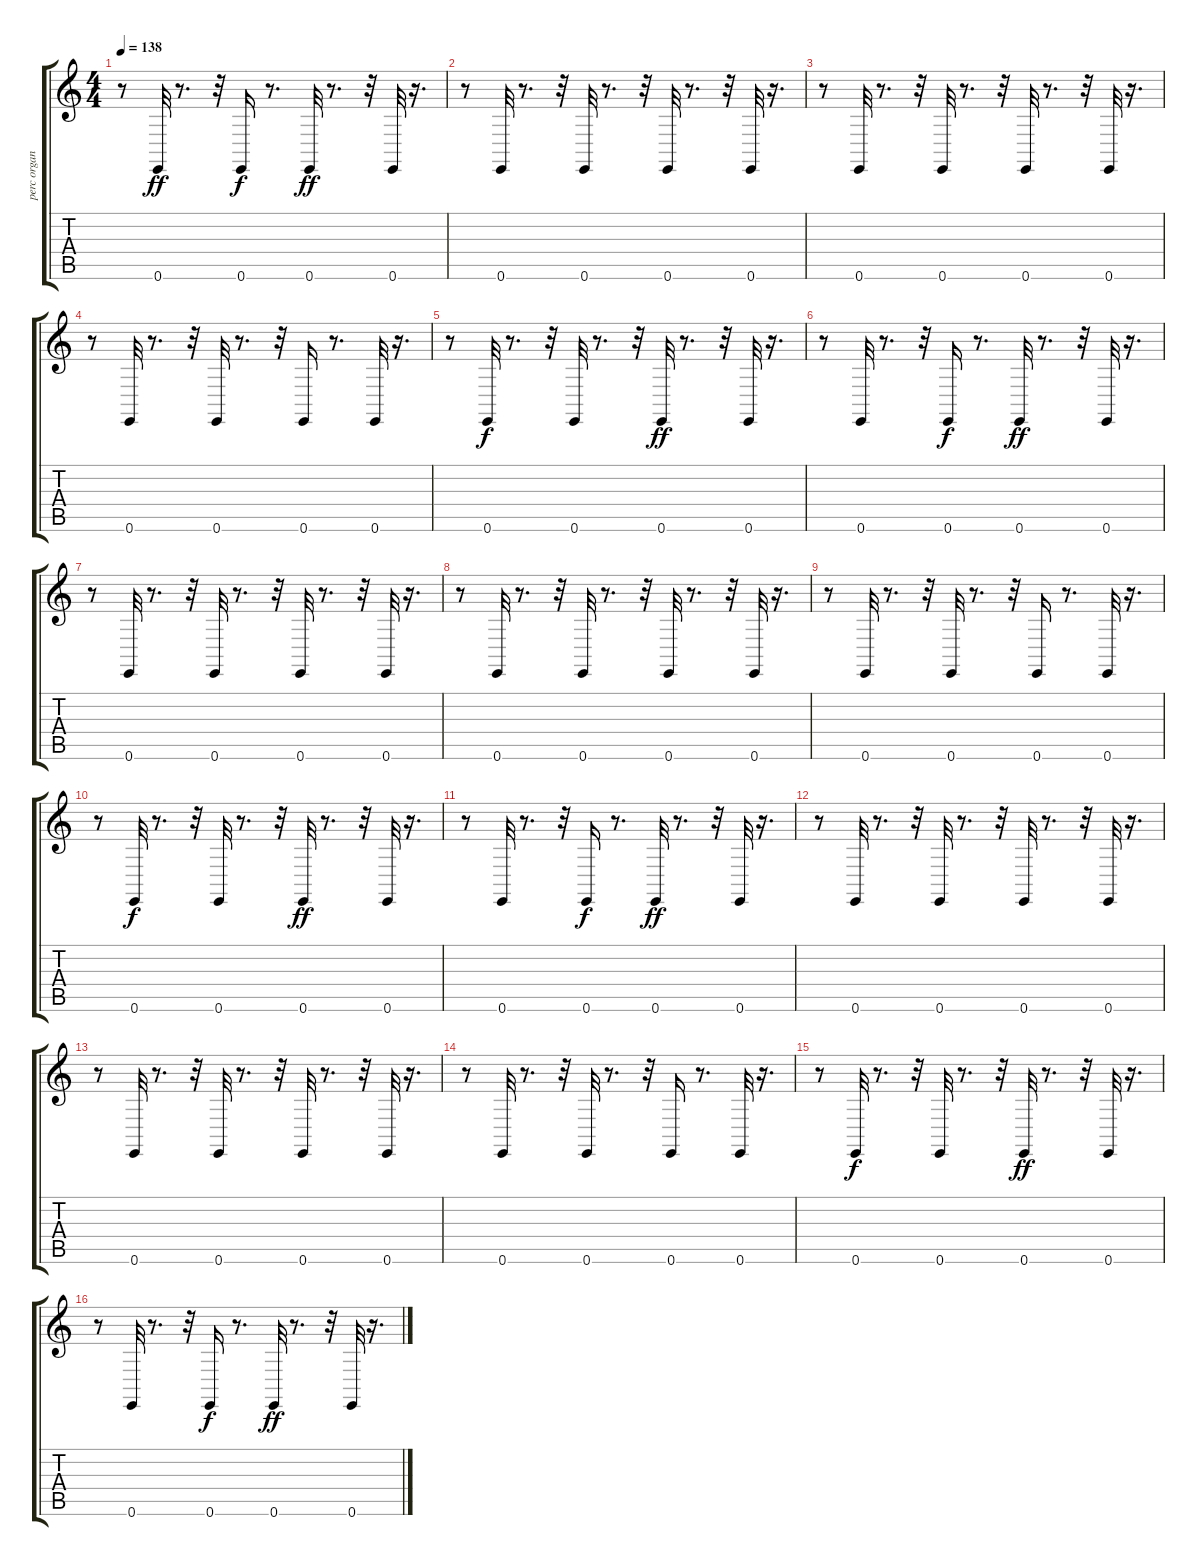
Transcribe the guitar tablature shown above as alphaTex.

\track ("perc organ" "perc organ") {instrument percussiveorgan}
\staff {score tabs}
\tuning (E4 B3 G3 D3 A2 E2) {hide}
\ts (4 4)
\tempo 138
\clef g2
\ks c
r.8{dy ff} 0.6.32 r.8{d} r.32 0.6.16{dy f} r.8{d} 0.6.32{dy ff} r.8{d} r.32 0.6.32 r.16{d} |
r.8 0.6.32 r.8{d} r.32 0.6.32 r.8{d} r.32 0.6.32 r.8{d} r.32 0.6.32 r.16{d} |
r.8 0.6.32 r.8{d} r.32 0.6.32 r.8{d} r.32 0.6.32 r.8{d} r.32 0.6.32 r.16{d} |
r.8 0.6.32 r.8{d} r.32 0.6.32 r.8{d} r.32 0.6.16 r.8{d} 0.6.32 r.16{d} |
r.8 0.6.32{dy f} r.8{d} r.32 0.6.32 r.8{d} r.32 0.6.32{dy ff} r.8{d} r.32 0.6.32 r.16{d} |
r.8 0.6.32 r.8{d} r.32 0.6.16{dy f} r.8{d} 0.6.32{dy ff} r.8{d} r.32 0.6.32 r.16{d} |
r.8 0.6.32 r.8{d} r.32 0.6.32 r.8{d} r.32 0.6.32 r.8{d} r.32 0.6.32 r.16{d} |
r.8 0.6.32 r.8{d} r.32 0.6.32 r.8{d} r.32 0.6.32 r.8{d} r.32 0.6.32 r.16{d} |
r.8 0.6.32 r.8{d} r.32 0.6.32 r.8{d} r.32 0.6.16 r.8{d} 0.6.32 r.16{d} |
r.8 0.6.32{dy f} r.8{d} r.32 0.6.32 r.8{d} r.32 0.6.32{dy ff} r.8{d} r.32 0.6.32 r.16{d} |
r.8 0.6.32 r.8{d} r.32 0.6.16{dy f} r.8{d} 0.6.32{dy ff} r.8{d} r.32 0.6.32 r.16{d} |
r.8 0.6.32 r.8{d} r.32 0.6.32 r.8{d} r.32 0.6.32 r.8{d} r.32 0.6.32 r.16{d} |
r.8 0.6.32 r.8{d} r.32 0.6.32 r.8{d} r.32 0.6.32 r.8{d} r.32 0.6.32 r.16{d} |
r.8 0.6.32 r.8{d} r.32 0.6.32 r.8{d} r.32 0.6.16 r.8{d} 0.6.32 r.16{d} |
r.8 0.6.32{dy f} r.8{d} r.32 0.6.32 r.8{d} r.32 0.6.32{dy ff} r.8{d} r.32 0.6.32 r.16{d} |
r.8 0.6.32 r.8{d} r.32 0.6.16{dy f} r.8{d} 0.6.32{dy ff} r.8{d} r.32 0.6.32 r.16{d}
